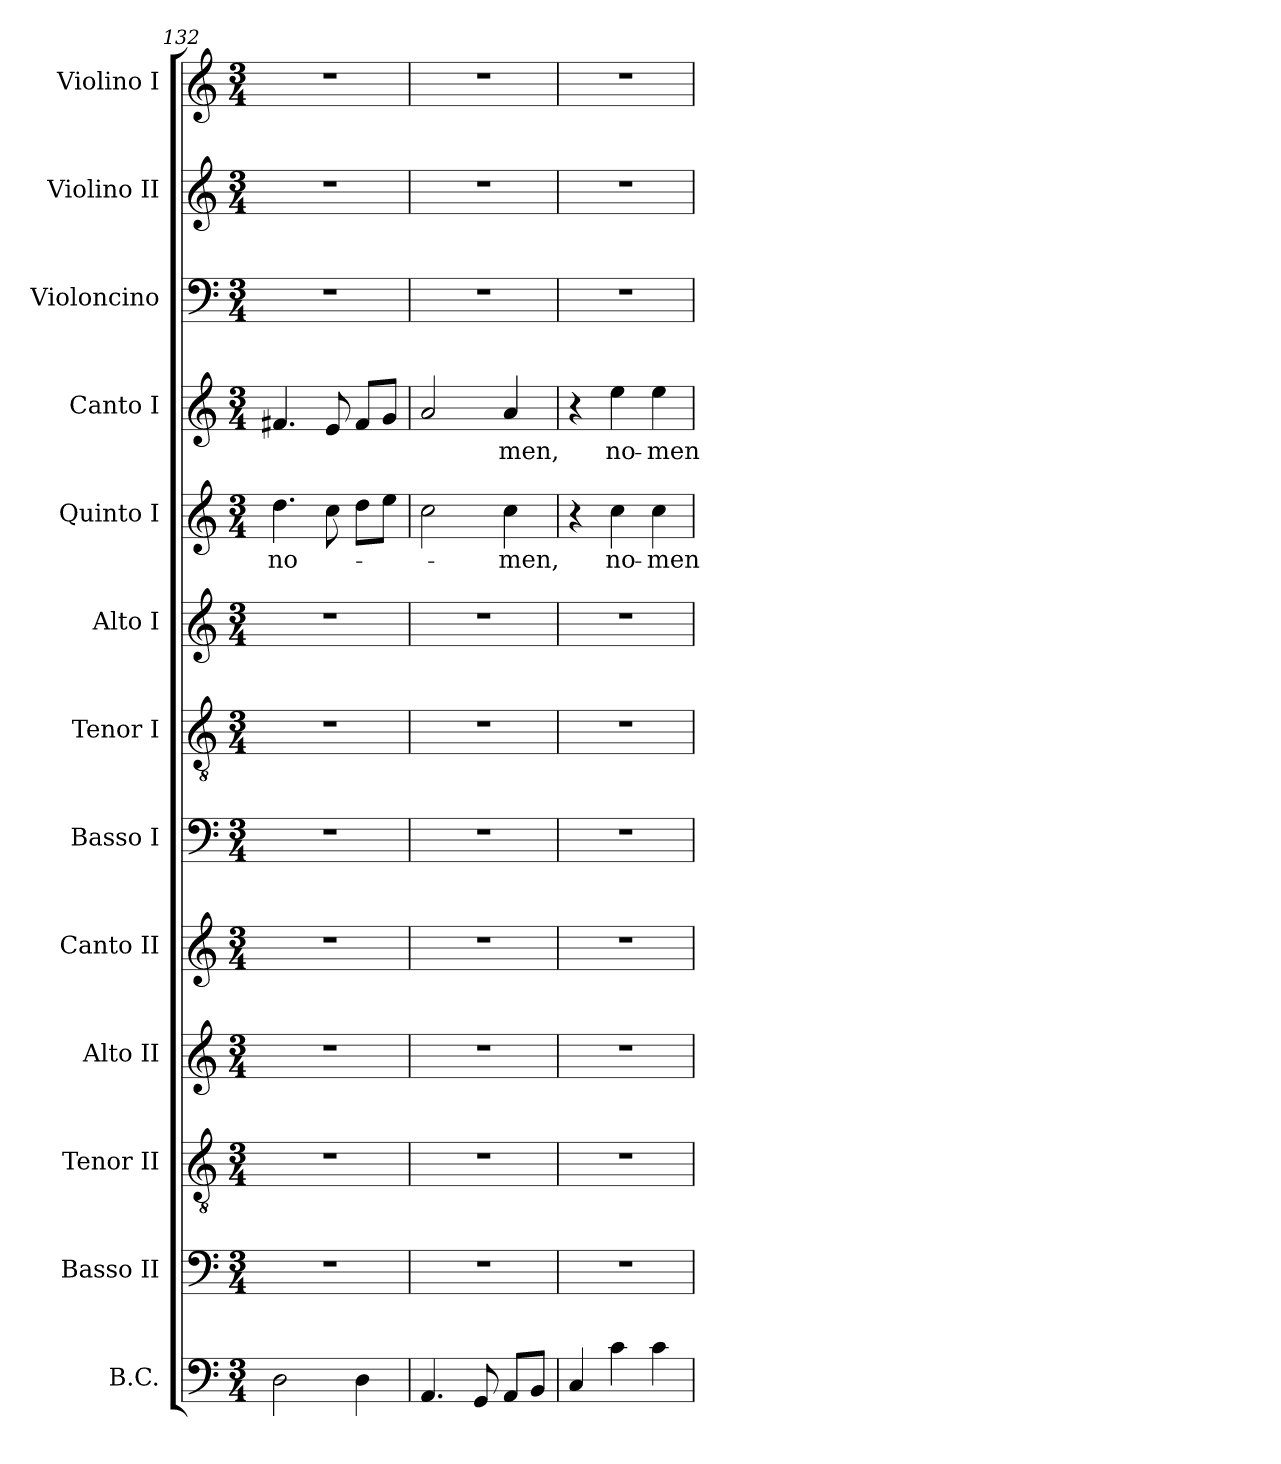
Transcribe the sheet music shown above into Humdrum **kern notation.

**kern	**kern	**kern	**kern	**kern	**kern	**kern	**kern	**kern	**text	**kern	**text	**kern	**kern	**kern
*part13	*part12	*part11	*part10	*part9	*part8	*part7	*part6	*part5	*part5	*part4	*part4	*part3	*part2	*part1
*staff13	*staff12	*staff11	*staff10	*staff9	*staff8	*staff7	*staff6	*staff5	*staff5	*staff4	*staff4	*staff3	*staff2	*staff1
*I"B.C.	*I"Basso II	*I"Tenor II	*I"Alto II	*I"Canto II	*I"Basso I	*I"Tenor I	*I"Alto I	*I"Quinto I	*	*I"Canto I	*	*I"Violoncino	*I"Violino II	*I"Violino I
*I'BC	*I'B 2	*I'T 2	*I'A 2	*I'C 2	*I'B 1	*I'T 1	*I'A 1	*I'Q 1	*	*I'C 1	*	*	*I'Vln. II	*I'Vln. I
!!LO:PB:g=z
*clefF4	*clefF4	*clefGv2	*clefG2	*clefG2	*clefF4	*clefGv2	*clefG2	*clefG2	*	*clefG2	*	*clefF4	*clefG2	*clefG2
*k[]	*k[]	*k[]	*k[]	*k[]	*k[]	*k[]	*k[]	*k[]	*	*k[]	*	*k[]	*k[]	*k[]
*C:	*C:	*C:	*C:	*C:	*C:	*C:	*C:	*C:	*	*C:	*	*C:	*C:	*C:
*M3/4	*M3/4	*M3/4	*M3/4	*M3/4	*M3/4	*M3/4	*M3/4	*M3/4	*	*M3/4	*	*M3/4	*M3/4	*M3/4
=132	=132	=132	=132	=132	=132	=132	=132	=132	=132	=132	=132	=132	=132	=132
!	!	!	!	!	!	!	!	!	!LO:LY:b	!	!	!	!	!
2D\	2.r	2.r	2.r	2.r	2.r	2.r	2.r	4.dd\	no-	4.f#X/	.	2.r	2.r	2.r
.	.	.	.	.	.	.	.	8cc\	.	8e/	.	.	.	.
4D\	.	.	.	.	.	.	.	8dd\L	.	8f#/L	.	.	.	.
.	.	.	.	.	.	.	.	8ee\J	.	8g/J	.	.	.	.
=133	=133	=133	=133	=133	=133	=133	=133	=133	=133	=133	=133	=133	=133	=133
4.AA/	2.r	2.r	2.r	2.r	2.r	2.r	2.r	2cc\	.	2a/	.	2.r	2.r	2.r
8GG/	.	.	.	.	.	.	.	.	.	.	.	.	.	.
!	!	!	!	!	!	!	!	!	!LO:LY:b	!	!	!	!	!
!	!	!	!	!	!	!	!	!	!	!	!LO:LY:b	!	!	!
8AA/L	.	.	.	.	.	.	.	4cc\	-men,	4a/	-men,	.	.	.
8BB/J	.	.	.	.	.	.	.	.	.	.	.	.	.	.
=134	=134	=134	=134	=134	=134	=134	=134	=134	=134	=134	=134	=134	=134	=134
4C/	2.r	2.r	2.r	2.r	2.r	2.r	2.r	4r	.	4r	.	2.r	2.r	2.r
!	!	!	!	!	!	!	!	!	!LO:LY:b	!	!	!	!	!
!	!	!	!	!	!	!	!	!	!	!	!LO:LY:b	!	!	!
4c\	.	.	.	.	.	.	.	4cc\	no-	4ee\	no-	.	.	.
!	!	!	!	!	!	!	!	!	!LO:LY:b	!	!	!	!	!
!	!	!	!	!	!	!	!	!	!	!	!LO:LY:b	!	!	!
4c\	.	.	.	.	.	.	.	4cc\	-men	4ee\	-men	.	.	.
=	=	=	=	=	=	=	=	=	=	=	=	=	=	=
*-	*-	*-	*-	*-	*-	*-	*-	*-	*-	*-	*-	*-	*-	*-
